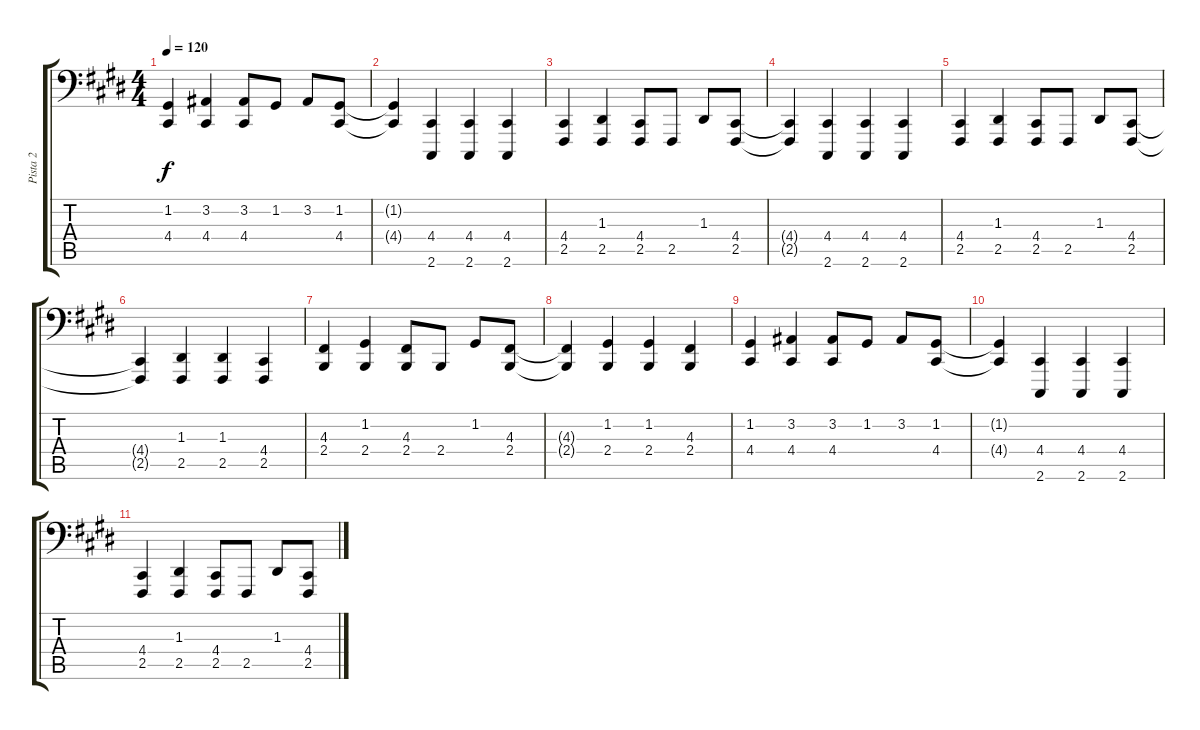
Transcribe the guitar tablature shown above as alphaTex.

\track ("Pista 2" "Pista 2") {instrument acousticgrandpiano}
\staff {score tabs}
\tuning (C3 G2 D2 A1 E1 B0) {hide}
\ts (4 4)
\tempo 120
\clef f4
\ks e
(1.2 4.4).4{dy f} (3.2 4.4).4 (3.2 4.4).8 1.2.8 3.2.8 (1.2 4.4).8 |
(1.2{t} 4.4{t}).4 (4.4 2.6).4 (4.4 2.6).4 (4.4 2.6).4 |
(4.4 2.5).4 (1.3 2.5).4 (4.4 2.5).8 2.5.8 1.3.8 (4.4 2.5).8 |
(4.4{t} 2.5{t}).4 (4.4 2.6).4 (4.4 2.6).4 (4.4 2.6).4 |
(4.4 2.5).4 (1.3 2.5).4 (4.4 2.5).8 2.5.8 1.3.8 (4.4 2.5).8 |
(4.4{t} 2.5{t}).4 (1.3 2.5).4 (1.3 2.5).4 (4.4 2.5).4 |
(4.3 2.4).4 (1.2 2.4).4 (4.3 2.4).8 2.4.8 1.2.8 (4.3 2.4).8 |
(4.3{t} 2.4{t}).4 (1.2 2.4).4 (1.2 2.4).4 (4.3 2.4).4 |
(1.2 4.4).4 (3.2 4.4).4 (3.2 4.4).8 1.2.8 3.2.8 (1.2 4.4).8 |
(1.2{t} 4.4{t}).4 (4.4 2.6).4 (4.4 2.6).4 (4.4 2.6).4 |
(4.4 2.5).4 (1.3 2.5).4 (4.4 2.5).8 2.5.8 1.3.8 (4.4 2.5).8
